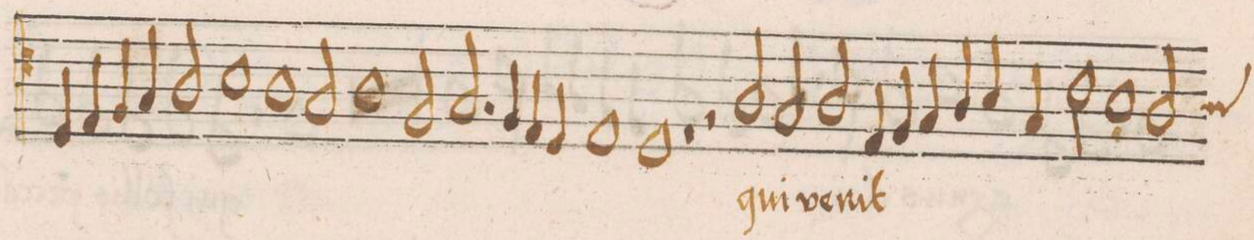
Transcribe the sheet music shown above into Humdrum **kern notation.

**kern	**text
*I"ALTVS	*
*clefC4	*
*k[]	*
*met(C|)	*
*M2/1	*
4D/	.
4E/	.
4F/	.
4G/	.
2A/	.
1B\	.
=105-	=105-
1A	.
2G/	.
=106-	=106-
1A	.
2F/	.
2.G/	.
=107-	=107-
4F/	.
4E/	.
4D/	.
1E	.
=108-	=108-
1D	.
1r	.
=109-	=109-
2r	.
2A/	qui
2G/	ve-
2A/	-nit
=110-	=110-
4E/	.
4F/	.
4G/	.
4A/	.
4B/	.
4G/	.
2c\	.
=111-	=111-
1B	.
2A/	.
*custos:B	*
*-	*-
